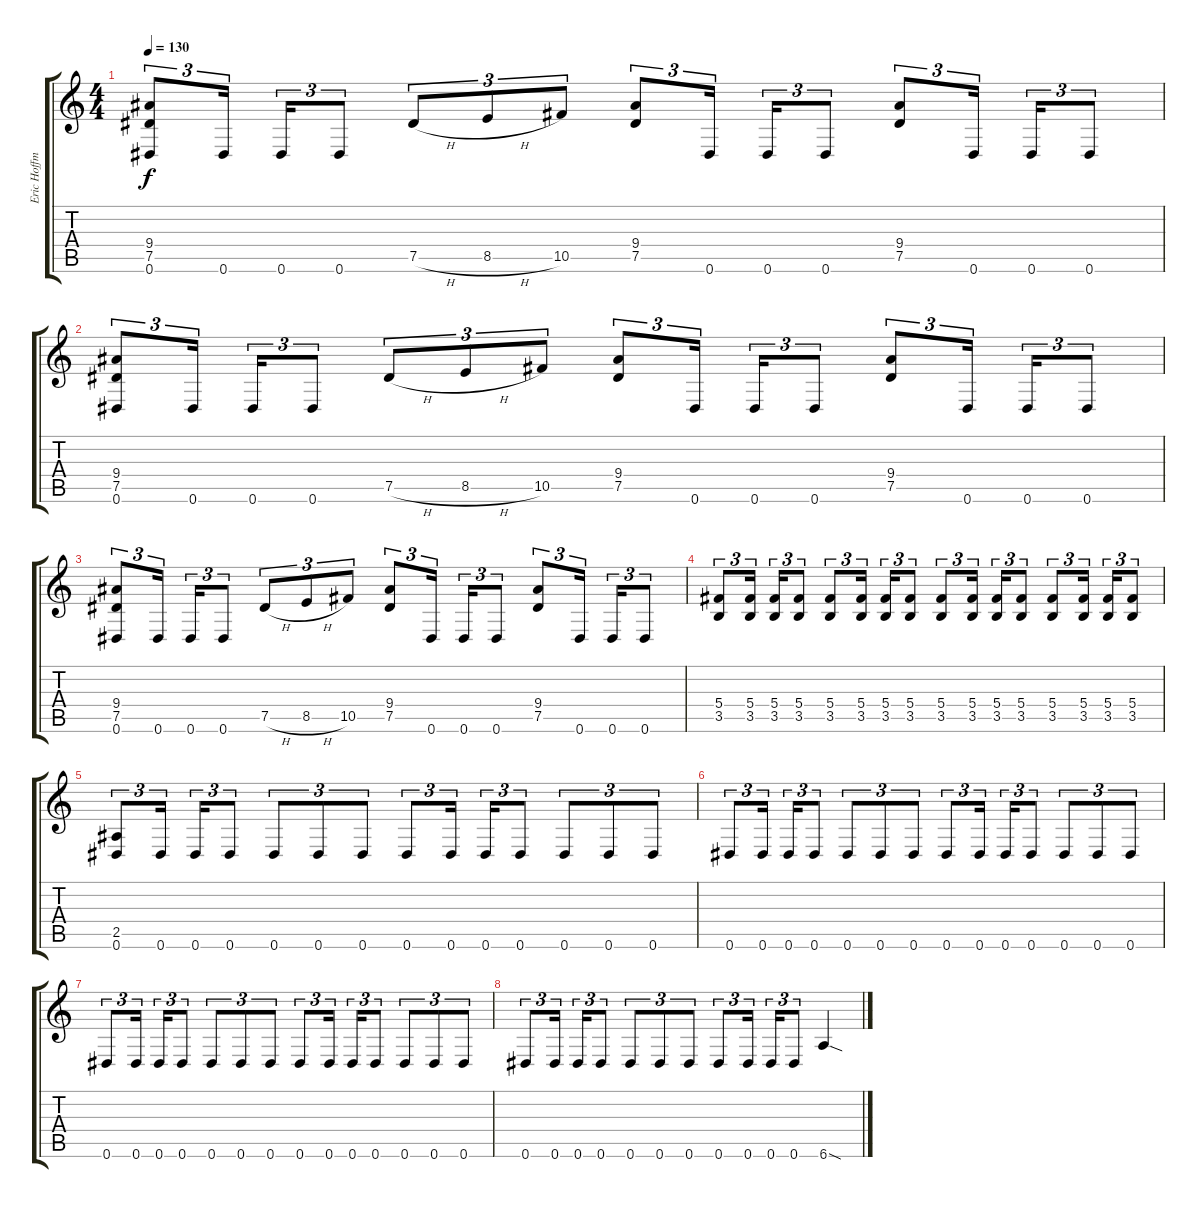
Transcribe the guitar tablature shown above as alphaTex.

\track ("Eric Hoffman" "Eric Hoffm") {instrument distortionguitar}
\staff {score tabs}
\tuning (Eb4 Bb3 Gb3 Db3 Ab2 Eb2) {hide}
\ts (4 4)
\tempo 130
\clef g2
\ks c
(9.4 7.5 0.6).8{tu (3 2) dy f} 0.6.16{tu (3 2)} 0.6.16{tu (3 2)} 0.6.8{tu (3 2)} 7.5{h}.8{tu (3 2)} 8.5{h}.8{tu (3 2)} 10.5.8{tu (3 2)} (9.4 7.5).8{tu (3 2)} 0.6.16{tu (3 2)} 0.6.16{tu (3 2)} 0.6.8{tu (3 2)} (9.4 7.5).8{tu (3 2)} 0.6.16{tu (3 2)} 0.6.16{tu (3 2)} 0.6.8{tu (3 2)} |
(9.4 7.5 0.6).8{tu (3 2)} 0.6.16{tu (3 2)} 0.6.16{tu (3 2)} 0.6.8{tu (3 2)} 7.5{h}.8{tu (3 2)} 8.5{h}.8{tu (3 2)} 10.5.8{tu (3 2)} (9.4 7.5).8{tu (3 2)} 0.6.16{tu (3 2)} 0.6.16{tu (3 2)} 0.6.8{tu (3 2)} (9.4 7.5).8{tu (3 2)} 0.6.16{tu (3 2)} 0.6.16{tu (3 2)} 0.6.8{tu (3 2)} |
(9.4 7.5 0.6).8{tu (3 2)} 0.6.16{tu (3 2)} 0.6.16{tu (3 2)} 0.6.8{tu (3 2)} 7.5{h}.8{tu (3 2)} 8.5{h}.8{tu (3 2)} 10.5.8{tu (3 2)} (9.4 7.5).8{tu (3 2)} 0.6.16{tu (3 2)} 0.6.16{tu (3 2)} 0.6.8{tu (3 2)} (9.4 7.5).8{tu (3 2)} 0.6.16{tu (3 2)} 0.6.16{tu (3 2)} 0.6.8{tu (3 2)} |
(5.4 3.5).8{tu (3 2)} (5.4 3.5).16{tu (3 2)} (5.4 3.5).16{tu (3 2)} (5.4 3.5).8{tu (3 2)} (5.4 3.5).8{tu (3 2)} (5.4 3.5).16{tu (3 2)} (5.4 3.5).16{tu (3 2)} (5.4 3.5).8{tu (3 2)} (5.4 3.5).8{tu (3 2)} (5.4 3.5).16{tu (3 2)} (5.4 3.5).16{tu (3 2)} (5.4 3.5).8{tu (3 2)} (5.4 3.5).8{tu (3 2)} (5.4 3.5).16{tu (3 2)} (5.4 3.5).16{tu (3 2)} (5.4 3.5).8{tu (3 2)} |
(2.5 0.6).8{tu (3 2)} 0.6.16{tu (3 2)} 0.6.16{tu (3 2)} 0.6.8{tu (3 2)} 0.6.8{tu (3 2)} 0.6.8{tu (3 2)} 0.6.8{tu (3 2)} 0.6.8{tu (3 2)} 0.6.16{tu (3 2)} 0.6.16{tu (3 2)} 0.6.8{tu (3 2)} 0.6.8{tu (3 2)} 0.6.8{tu (3 2)} 0.6.8{tu (3 2)} |
0.6.8{tu (3 2)} 0.6.16{tu (3 2)} 0.6.16{tu (3 2)} 0.6.8{tu (3 2)} 0.6.8{tu (3 2)} 0.6.8{tu (3 2)} 0.6.8{tu (3 2)} 0.6.8{tu (3 2)} 0.6.16{tu (3 2)} 0.6.16{tu (3 2)} 0.6.8{tu (3 2)} 0.6.8{tu (3 2)} 0.6.8{tu (3 2)} 0.6.8{tu (3 2)} |
0.6.8{tu (3 2)} 0.6.16{tu (3 2)} 0.6.16{tu (3 2)} 0.6.8{tu (3 2)} 0.6.8{tu (3 2)} 0.6.8{tu (3 2)} 0.6.8{tu (3 2)} 0.6.8{tu (3 2)} 0.6.16{tu (3 2)} 0.6.16{tu (3 2)} 0.6.8{tu (3 2)} 0.6.8{tu (3 2)} 0.6.8{tu (3 2)} 0.6.8{tu (3 2)} |
0.6.8{tu (3 2)} 0.6.16{tu (3 2)} 0.6.16{tu (3 2)} 0.6.8{tu (3 2)} 0.6.8{tu (3 2)} 0.6.8{tu (3 2)} 0.6.8{tu (3 2)} 0.6.8{tu (3 2)} 0.6.16{tu (3 2)} 0.6.16{tu (3 2)} 0.6.8{tu (3 2)} 6.6{sod}.4
